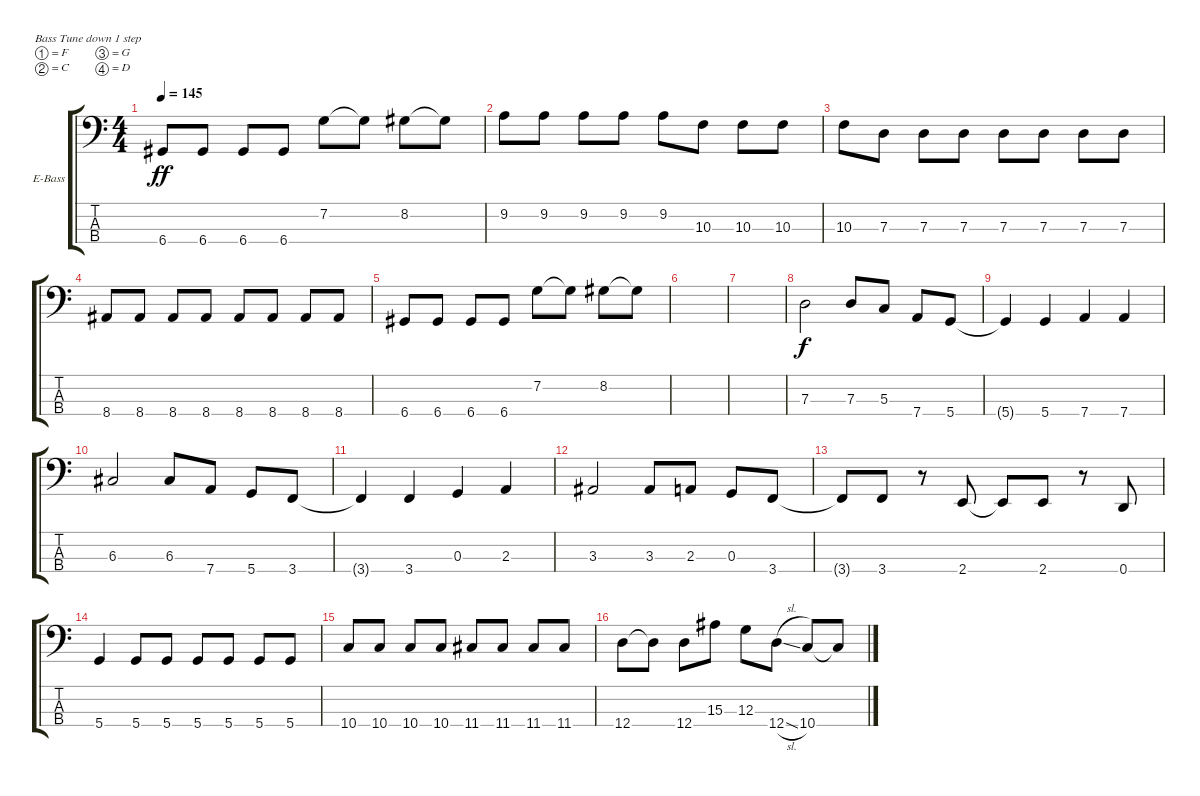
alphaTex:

\bracketExtendMode groupsimilarinstruments
\firstSystemTrackNameOrientation horizontal
\otherSystemsTrackNameOrientation horizontal
\track ("Kristian - Bass" "E-Bass") {instrument electricbassfinger}
\staff {score tabs}
\tuning (F2 C2 G1 D1)
\ts (4 4)
\tempo 145
\clef f4
\ks c
6.4.8{dy ff} 6.4.8 6.4.8 6.4.8 7.2.8 7.2{t}.8 8.2.8 8.2{t}.8 |
9.2.8 9.2.8 9.2.8 9.2.8 9.2.8 10.3.8 10.3.8 10.3.8 |
10.3.8 7.3.8 7.3.8 7.3.8 7.3.8 7.3.8 7.3.8 7.3.8 |
8.4.8 8.4.8 8.4.8 8.4.8 8.4.8 8.4.8 8.4.8 8.4.8 |
6.4.8 6.4.8 6.4.8 6.4.8 7.2.8 7.2{t}.8 8.2.8 8.2{t}.8 |
|
|
7.3.2{dy f} 7.3.8 5.3.8 7.4.8 5.4.8 |
5.4{t}.4 5.4.4 7.4.4 7.4.4 |
6.3.2 6.3.8 7.4.8 5.4.8 3.4.8 |
3.4{t}.4 3.4.4 0.3.4 2.3.4 |
3.3.2 3.3.8 2.3.8 0.3.8 3.4.8 |
3.4{t}.8 3.4.8 r.8 2.4.8 2.4{t}.8 2.4.8 r.8 0.4.8 |
5.4.4 5.4.8 5.4.8 5.4.8 5.4.8 5.4.8 5.4.8 |
10.4.8 10.4.8 10.4.8 10.4.8 11.4.8 11.4.8 11.4.8 11.4.8 |
12.4.8 12.4{t}.8 12.4.8 15.3.8 12.3.8 12.4{sl}.8 10.4.8 10.4{t}.8
